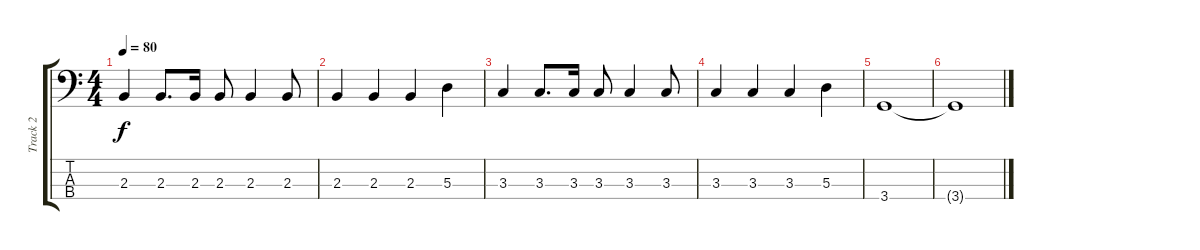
\track ("Track 2" "Track 2") {instrument electricbassfinger}
\staff {score tabs}
\tuning (G2 D2 A1 E1) {hide}
\ts (4 4)
\tempo 80
\clef f4
\ks c
2.3.4{dy f} 2.3.8{d} 2.3.16 2.3.8 2.3.4 2.3.8 |
2.3.4 2.3.4 2.3.4 5.3.4 |
3.3.4 3.3.8{d} 3.3.16 3.3.8 3.3.4 3.3.8 |
3.3.4 3.3.4 3.3.4 5.3.4 |
3.4.1 |
3.4{t}.1
